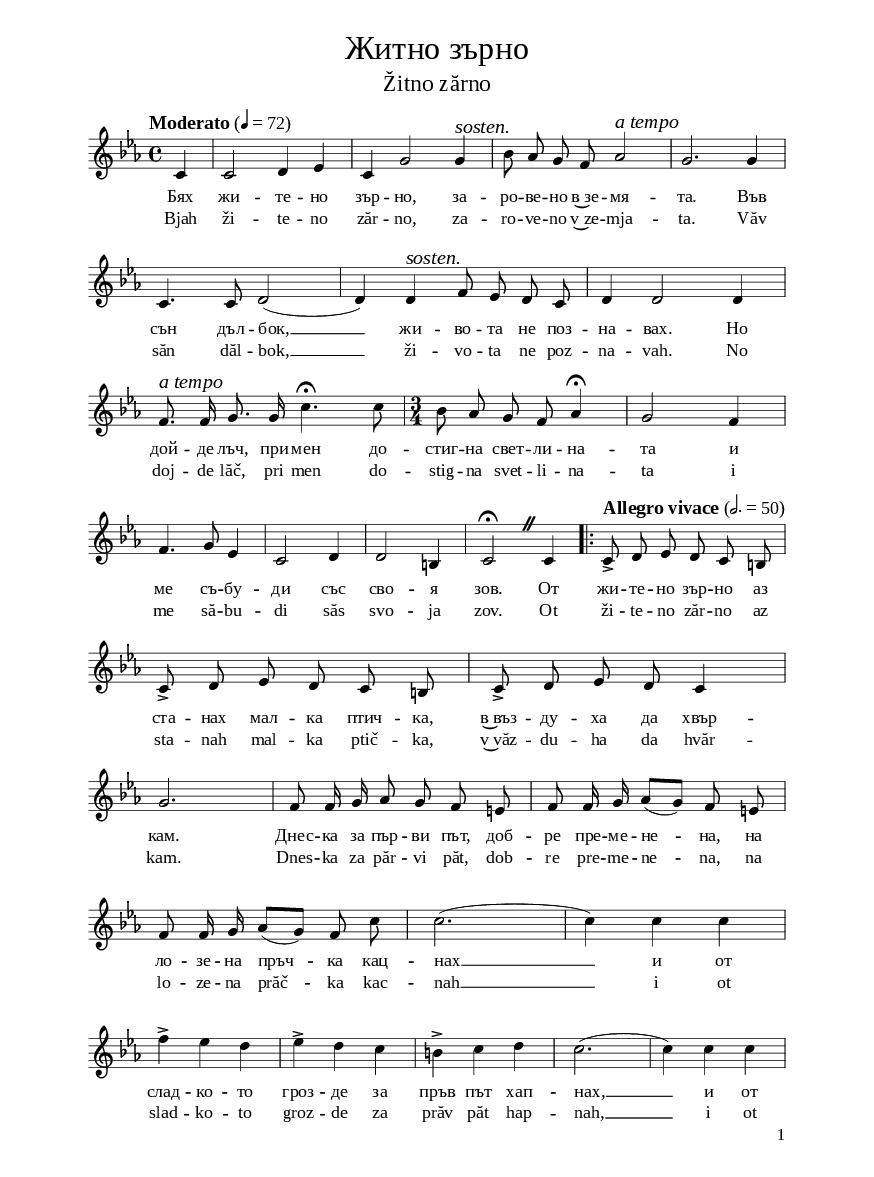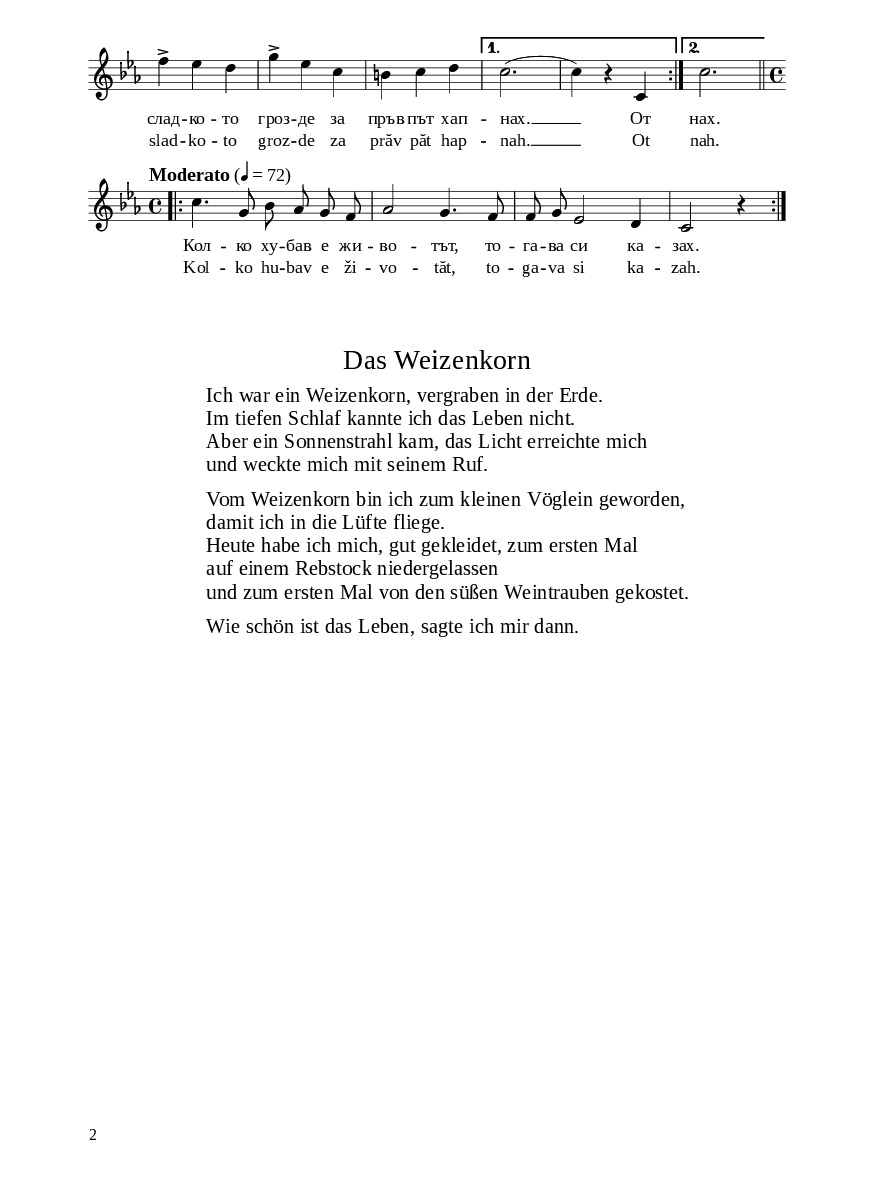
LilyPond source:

\version "2.24.4"

% include paper part and global functions
\include "include/globals.ily"

\bookpart {
  \label #'ref176
  \tocItem \markup "Житно зърно – Žitno zărno "
  \paper {
    % the system system spacing is custom here so do not include bookpart-paper.ily
    print-all-headers = ##t
    print-page-number = ##t
    print-first-page-number = ##t

    % put page numbers on the bottom
    oddHeaderMarkup = \markup ""
    evenHeaderMarkup = \markup ""
    oddFooterMarkup = \markup
    \fill-line {
      ""
      \if \should-print-page-number \fromproperty #'page:page-number-string
    }
    evenFooterMarkup = \markup
    \fill-line {
      \if \should-print-page-number \fromproperty #'page:page-number-string
      ""
    }

    left-margin = 1.5\cm
    right-margin = 1.5\cm
    top-margin = 1.2\cm
    bottom-margin = 1.0\cm
    ragged-bottom = ##t % do not spread the staves to fill the whole vertical space

    % change distance between staves
    system-system-spacing =
    #'((basic-distance . 18)
       (minimum-distance . 6)
       (padding . 2)
       (stretchability . 12))
  }

  \header {
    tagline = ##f
  }
  \score {
    \include "include/score-layout.ily"
    \new Voice \relative c' {
      \clef treble
      \key c \minor
      \time 4/4
      \tempoFunc "Moderato" 4 "72"
      \autoBeamOff
      \partial 4
      c4 | c2 d4 es | c g'2 g4^\markup { \huge \italic "sosten."} | bes8 as g f as2^\markup { \huge \italic "a tempo"} | g2. g4 | \break

      c,4. c8 d2 (| d4) d^\markup { \huge \italic "sosten."} f8 es d c | d4 d2 d4 |\break

      f8.^\markup { \huge \italic "a tempo"} f16 g8. g16 c4. \fermata c8 | \time 3/4 bes as g f as4 \fermata | g2 f4 | \break

      f4. g8 es4 | c2 d4 | d2 b4 | c2 \fermata \caesura c4 | \repeat volta 2 {

        \tempoFunc "Allegro vivace" 2. "50"
        c8 -> d es d c b | |\break

        c -> d es d c  b | c -> d es d c 4 | \break

        g'2.  | f8 f16 g16 as8 g f e |  f8 f16 g16 as8 ( [g]) f e | \break
        f f16 g16  as8 ( [g ] ) f c' | c2. (| c4) c c | \break

        f -> es d | es -> d c | b -> c d | c2. ( | c4)  c c  | \break

        f -> es d | g -> es c | b c d |
      }
      \alternative {
        {
          c2. ( | c4)  r4 c,4  |
        }  {c'2. \bar "||"  \break }
      }


      \time 4/4
      \tempoFunc "Moderato" 4 "72"
      \bar ".|:-||" c4. g8 bes as g f | as2 g4. f8 | f g es2 d4 | c2 r4
      \bar ":|."
    }

    \addlyrics {
      Бях жи -- те -- но зър -- но, за -- ро -- ве -- но в~зе -- мя -- та.

      Във сън дъл -- бок, __ жи -- во -- та не поз -- на -- вах.

      Но дой -- де лъч, при мен до -- стиг -- на свет -- ли -- на -- та

      и ме съ -- бу -- ди със сво -- я зов.

      От жи -- те -- но зър -- но аз ста -- нах мал -- ка птич -- ка,

      в~въз -- ду -- ха да хвър -- кам.

      Днес -- ка за пър -- ви път, доб -- ре пре -- ме -- не -- на,

      на ло -- зе -- на пръч -- ка кац -- нах __ и от слад -- ко -- то гроз -- де

      за пръв път хап -- нах, __ и от слад -- ко -- то гроз -- де

      за пръв път хап -- нах. __ От нах.

      Кол -- ко ху -- бав е жи -- во -- тът, то -- га -- ва си ка -- зах.}

      \addlyrics {
        Bjah ži -- te -- no zăr -- no, za -- ro -- ve -- no v~ze -- mja -- ta.

        Văv săn dăl -- bok, __ ži -- vo -- ta ne poz -- na -- vah.

        No doj -- de lăč, pri men do -- stig -- na svet -- li -- na -- ta

        i me să -- bu -- di săs svo -- ja zov.

        Ot ži -- te -- no zăr -- no az sta -- nah mal -- ka ptič -- ka,

        v~văz -- du -- ha da hvăr -- kam.

        Dnes -- ka za păr -- vi păt, dob -- re pre -- me -- ne -- na,

        na lo -- ze -- na prăč -- ka kac -- nah __ i ot slad -- ko -- to groz -- de

        za prăv păt hap -- nah, __ i ot slad -- ko -- to groz -- de

        za prăv păt hap -- nah. __ Ot nah.

        Kol -- ko hu -- bav e ži -- vo -- tăt, to -- ga -- va si ka -- zah.}

        \header {
          title = \titleFunc "Житно зърно" "Žitno zărno"
        }

        \midi{}

      } % score

      \markup \vspace #3

      % include foreign translation(s) of the song
      \version "2.24.4"

\markup \fill-line { \fontsize #deTitleFontSize "Das Weizenkorn" }
\markup \null
\markup \null
\markup \abs-fontsize #10 {
\fill-line {
  \override #`(baseline-skip . ,deCoupletBaselineSkip)

\column {

 \line { "   "Ich war ein Weizenkorn, vergraben in der Erde.}

 \line { "   "Im tiefen Schlaf kannte ich das Leben nicht.}

 \line { "   "Aber ein Sonnenstrahl kam, das Licht erreichte mich}

 \line { "   "und weckte mich mit seinem Ruf. }
\vspace #0.5

 \line { "   "Vom Weizenkorn bin ich zum kleinen Vöglein geworden,}

 \line { "   "damit ich in die Lüfte fliege. }

 \line { "   "Heute habe ich mich, gut gekleidet, zum ersten Mal}

 \line { "   "auf einem Rebstock niedergelassen }

 \line { "   "und zum ersten Mal von den süßen Weintrauben gekostet.}
\vspace #0.5

 \line { "   "Wie schön ist das Leben, sagte ich mir dann. }

}
  }
}


    } % bookpart

    % Più mosso
    %
